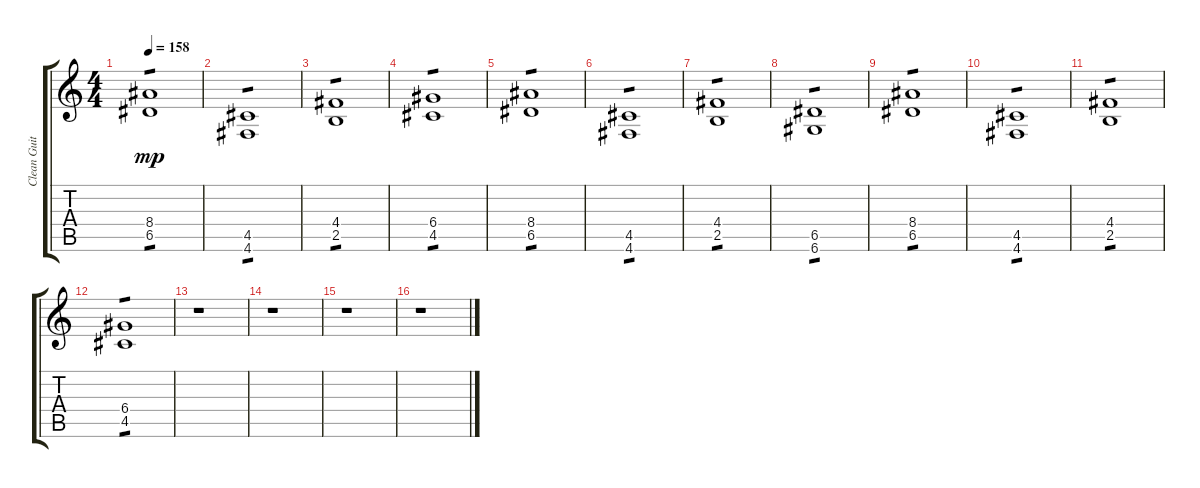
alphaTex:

\track ("Clean Guitar ~ Tomo" "Clean Guit") {instrument acousticguitarsteel}
\staff {score tabs}
\tuning (E4 B3 G3 D3 A2 D2) {hide}
\ts (4 4)
\tempo 158
\clef g2
\ks c
(8.4 6.5).1{tp 1 dy mp} |
(4.5 4.6).1{tp 1} |
(4.4 2.5).1{tp 1} |
(6.4 4.5).1{tp 1} |
(8.4 6.5).1{tp 1} |
(4.5 4.6).1{tp 1} |
(4.4 2.5).1{tp 1} |
(6.5 6.6).1{tp 1} |
(8.4 6.5).1{tp 1} |
(4.5 4.6).1{tp 1} |
(4.4 2.5).1{tp 1} |
(6.4 4.5).1{tp 1} |
r.1 |
r.1 |
r.1 |
r.1
